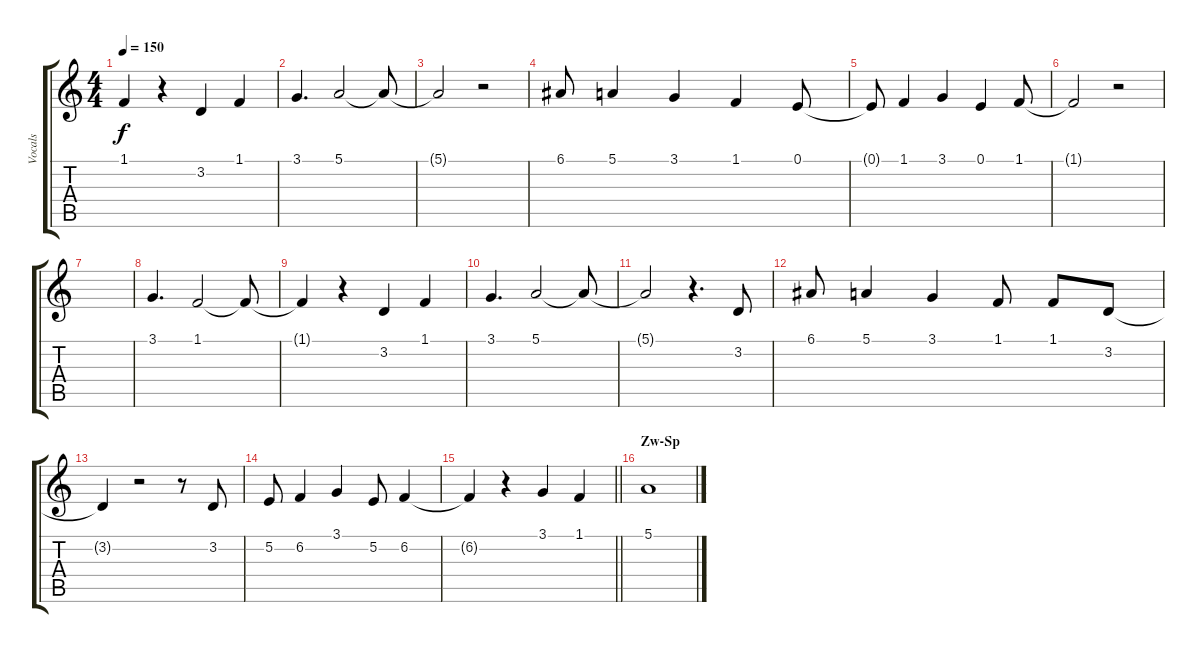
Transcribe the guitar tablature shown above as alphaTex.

\track ("Vocals" "Vocals") {instrument flute}
\staff {score tabs}
\tuning (E4 B3 G3 D3 A2 E2) {hide}
\ts (4 4)
\tempo 150
\clef g2
\ks c
1.1{t}.4{dy f} r.4 3.2.4 1.1.4 |
3.1.4{d} 5.1.2 5.1{t}.8 |
5.1{t}.2 r.2 |
6.1.8 5.1.4 3.1.4 1.1.4 0.1.8 |
0.1{t}.8 1.1.4 3.1.4 0.1.4 1.1.8 |
1.1{t}.2 r.2 |
|
3.1.4{d} 1.1.2 1.1{t}.8 |
1.1{t}.4 r.4 3.2.4 1.1.4 |
3.1.4{d} 5.1.2 5.1{t}.8 |
5.1{t}.2 r.4{d} 3.2.8 |
6.1.8 5.1.4 3.1.4 1.1.8 1.1.8 3.2.8 |
3.2{t}.4 r.2 r.8 3.2.8 |
5.2.8 6.2.4 3.1.4 5.2.8 6.2.4 |
\barLineRight lightlight
6.2{t}.4 r.4 3.1.4 1.1.4 |
\section ("" "Zw-Sp")
5.1.1
